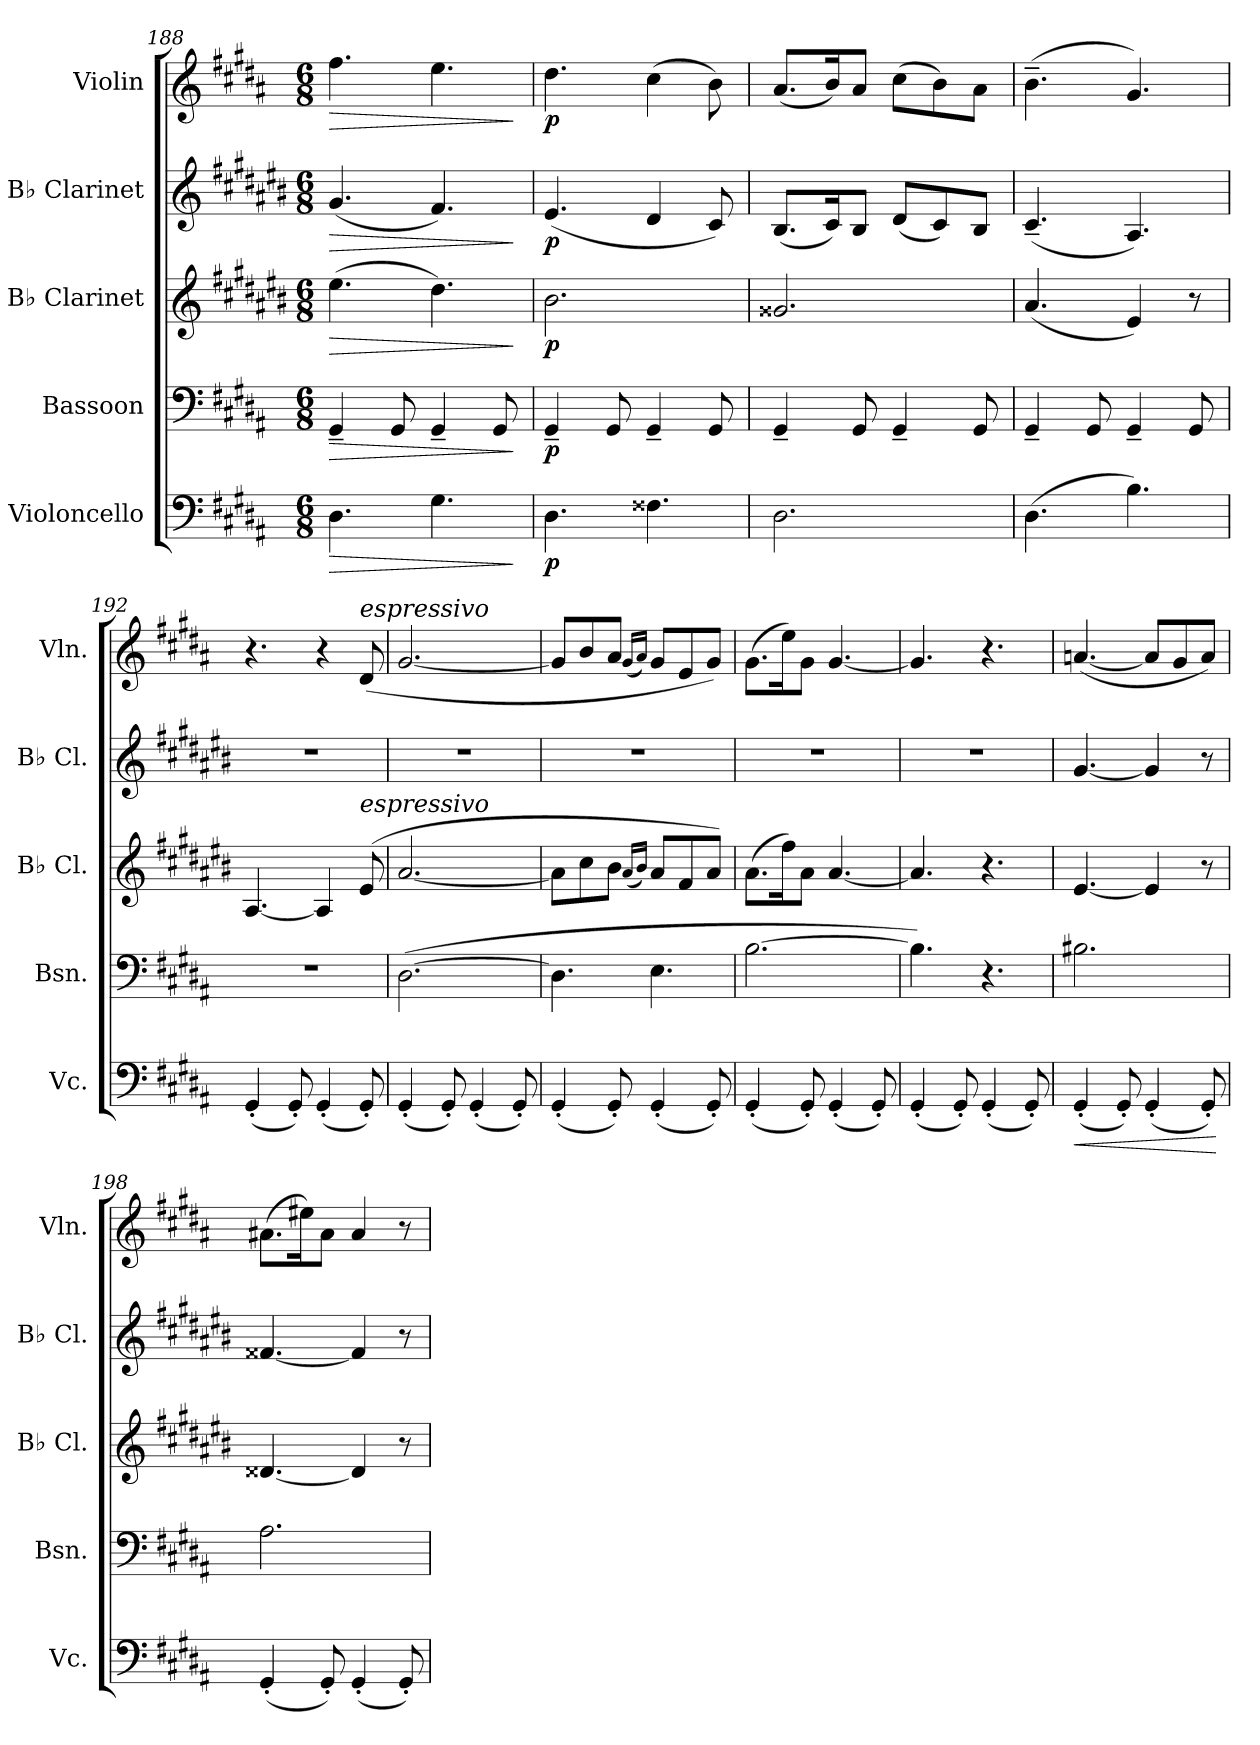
**kern	**dynam	**kern	**dynam	**kern	**dynam	**kern	**dynam	**kern	**dynam
*part5	*part5	*part4	*part4	*part3	*part3	*part2	*part2	*part1	*part1
*staff5	*staff5	*staff4	*staff4	*staff3	*staff3	*staff2	*staff2	*staff1	*staff1
*I"Violoncello	*	*I"Bassoon	*	*I"B♭ Clarinet	*	*I"B♭ Clarinet	*	*I"Violin	*
*I'Vc.	*	*I'Bsn.	*	*I'B♭ Cl.	*	*I'B♭ Cl.	*	*I'Vln.	*
*clefF4	*	*clefF4	*	*clefG2	*	*clefG2	*	*clefG2	*
*	*	*	*	*ITrd1c2	*	*ITrd1c2	*	*	*
*k[f#c#g#d#a#]	*	*k[f#c#g#d#a#]	*	*k[f#c#g#d#a#]	*	*k[f#c#g#d#a#]	*	*k[f#c#g#d#a#]	*
*M6/8	*	*M6/8	*	*M6/8	*	*M6/8	*	*M6/8	*
=188	=188	=188	=188	=188	=188	=188	=188	=188	=188
!	!LO:HP:b	!	!LO:HP:b	!	!LO:HP:b	!	!LO:HP:b	!	!LO:HP:b
4.D#\	>	4GG#~/	>	(4.dd#\	>	(4.f#/	>	4.ff#\	>
.	.	8GG#/	.	.	.	.	.	.	.
4.G#\	.	4GG#~/	.	4.cc#\)	.	4.e/)	.	4.ee\	.
.	.	8GG#/	.	.	.	.	.	.	.
.	]	.	]	.	]	.	]	.	]
=189	=189	=189	=189	=189	=189	=189	=189	=189	=189
!	!LO:DY:b	!	!LO:DY:b	!	!LO:DY:b	!	!LO:DY:b	!	!LO:DY:b
4.D#\	p	4GG#~/	p	2.a#\	p	(4.d#/	p	4.dd#\	p
.	.	8GG#/	.	.	.	.	.	.	.
4.F##X\	.	4GG#~/	.	.	.	4c#/	.	(4cc#\	.
.	.	8GG#/	.	.	.	8B/)	.	8b\)	.
!!LO:PB:g=z
=190	=190	=190	=190	=190	=190	=190	=190	=190	=190
2.D#\	.	4GG#~/	.	2.f##X/	.	(8.A#/L	.	(8.a#/L	.
.	.	.	.	.	.	16B/K)	.	16b/K)	.
.	.	8GG#/	.	.	.	8A#/J	.	8a#/J	.
.	.	4GG#~/	.	.	.	(8c#/L	.	(8cc#\L	.
.	.	.	.	.	.	8B/)	.	8b\)	.
.	.	8GG#/	.	.	.	8A#/J	.	8a#\J	.
=191	=191	=191	=191	=191	=191	=191	=191	=191	=191
(4.D#\	.	4GG#~/	.	(4.g#/	.	(4.B~/	.	(4.b~\	.
.	.	8GG#/	.	.	.	.	.	.	.
4.B\)	.	4GG#~/	.	4d#/)	.	4.G#/)	.	4.g#/)	.
.	.	8GG#/	.	8r	.	.	.	.	.
=192	=192	=192	=192	=192	=192	=192	=192	=192	=192
(4GG#'/	.	2.r	.	[4.G#/	.	2.r	.	4.r	.
8GG#'/)	.	.	.	.	.	.	.	.	.
(4GG#'/	.	.	.	4G#/]	.	.	.	4r	.
!	!	!	!	!	!	!	!	!LO:TX:a:i:t=espressivo	!
!	!	!	!	!LO:TX:a:i:t=espressivo	!	!	!	!	!
8GG#'/)	.	.	.	(>8d#/	.	.	.	(8d#/	.
=193	=193	=193	=193	=193	=193	=193	=193	=193	=193
(4GG#'/	.	([2.D#\	.	[2.g#/	.	2.r	.	[2.g#/	.
8GG#'/)	.	.	.	.	.	.	.	.	.
(4GG#'/	.	.	.	.	.	.	.	.	.
8GG#'/)	.	.	.	.	.	.	.	.	.
=194	=194	=194	=194	=194	=194	=194	=194	=194	=194
(4GG#'/	.	4.D#\]	.	8g#\L]	.	2.r	.	8g#/L]	.
.	.	.	.	8b\	.	.	.	8b/	.
8GG#'/)	.	.	.	8a#\J	.	.	.	8a#/J	.
.	.	.	.	(16qg#/LL	.	.	.	(16qg#/LL	.
.	.	.	.	16qa#/JJ)	.	.	.	16qa#/JJ)	.
(4GG#'/	.	4.E\	.	8g#/L	.	.	.	8g#/L	.
.	.	.	.	8e/	.	.	.	8e/	.
8GG#'/)	.	.	.	8g#/J)	.	.	.	8g#/J)	.
!!LO:LB:g=z
=195	=195	=195	=195	=195	=195	=195	=195	=195	=195
(4GG#'/	.	[2.B\	.	(8.g#\L	.	2.r	.	(8.g#\L	.
.	.	.	.	16ee\K)	.	.	.	16ee\K)	.
8GG#'/)	.	.	.	8g#\J	.	.	.	8g#\J	.
(4GG#'/	.	.	.	[4.g#/	.	.	.	[4.g#/	.
8GG#'/)	.	.	.	.	.	.	.	.	.
=196	=196	=196	=196	=196	=196	=196	=196	=196	=196
(4GG#'/	.	4.B\])	.	4.g#/]	.	2.r	.	4.g#/]	.
8GG#'/)	.	.	.	.	.	.	.	.	.
(4GG#'/	.	4.r	.	4.r	.	.	.	4.r	.
8GG#'/)	.	.	.	.	.	.	.	.	.
=197	=197	=197	=197	=197	=197	=197	=197	=197	=197
!	!LO:HP:b	!	!	!	!	!	!	!	!
(4GG#'/	<	2.B#X\	.	[4.d#/	.	[4.f#/	.	([4.an/	.
8GG#'/)	.	.	.	.	.	.	.	.	.
(4GG#'/	.	.	.	4d#/]	.	4f#/]	.	8a/L]	.
.	.	.	.	.	.	.	.	8g#/	.
8GG#'/)	.	.	.	8r	.	8r	.	8a/J)	.
.	[	.	.	.	.	.	.	.	.
=198	=198	=198	=198	=198	=198	=198	=198	=198	=198
(4GG#'/	.	2.A#\	.	[4.c##X/	.	[4.e#X/	.	(8.a#X\L	.
.	.	.	.	.	.	.	.	16ee#X\K)	.
8GG#'/)	.	.	.	.	.	.	.	8a#\J	.
(4GG#'/	.	.	.	4c##/]	.	4e#/]	.	4a#/	.
8GG#'/)	.	.	.	8r	.	8r	.	8r	.
=	=	=	=	=	=	=	=	=	=
*-	*-	*-	*-	*-	*-	*-	*-	*-	*-
